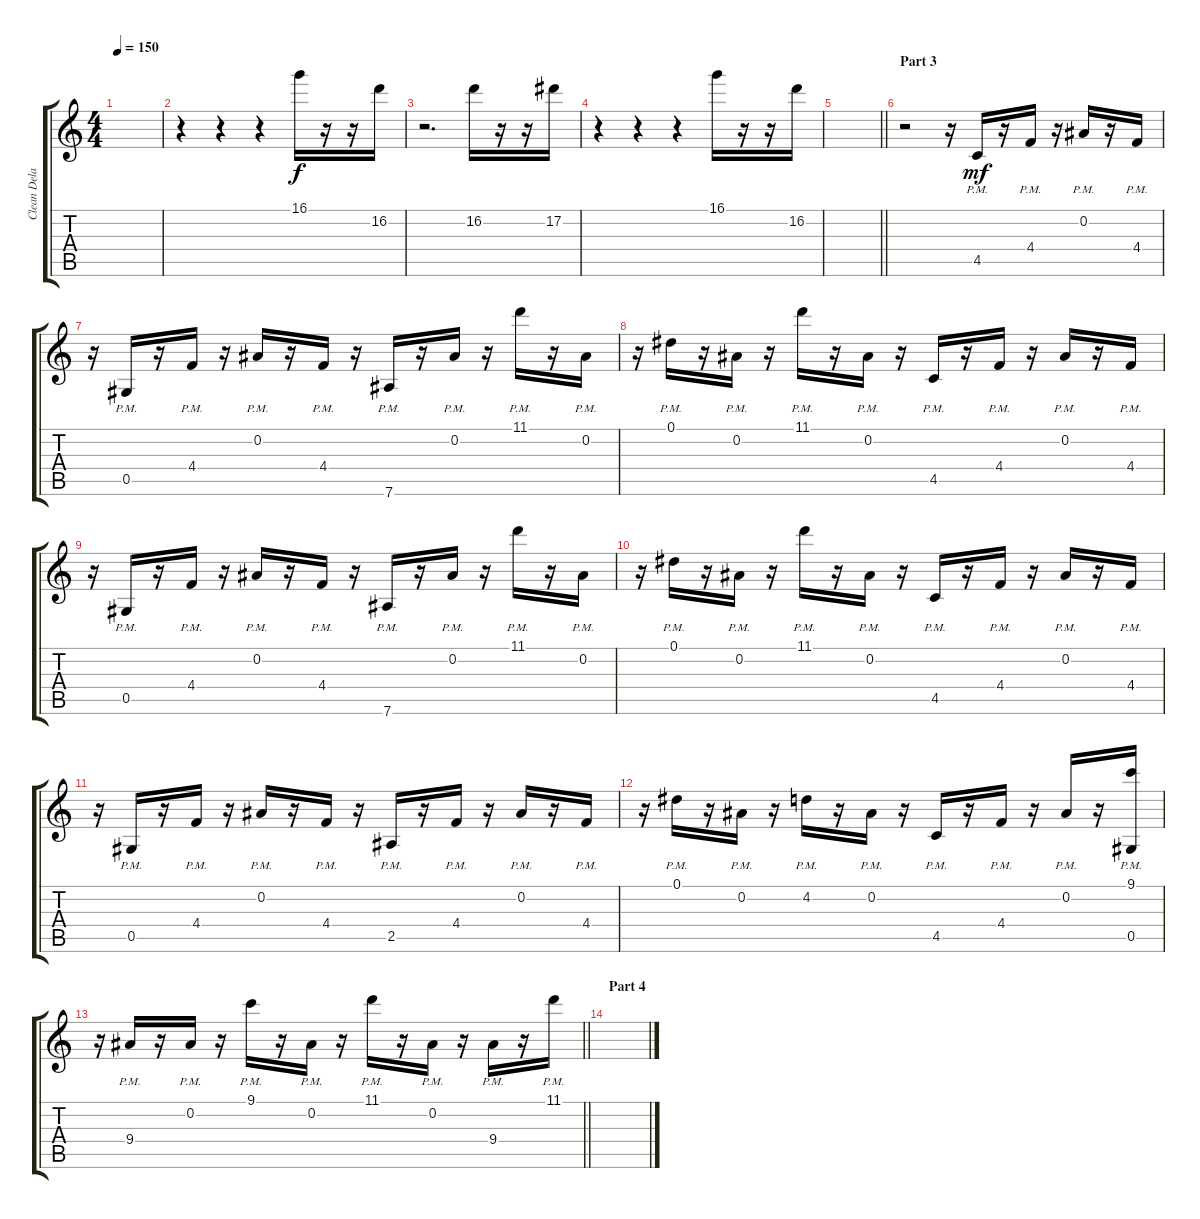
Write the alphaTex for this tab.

\track ("Clean Delay 3" "Clean Dela") {instrument electricguitarclean}
\staff {score tabs}
\tuning (Eb4 Bb3 F3 Db3 Ab2 Eb2) {hide}
\ts (4 4)
\tempo 150
\clef g2
\ks c
|
r.4 r.4 r.4 16.1.16 r.16 r.16 16.2.16 |
r.2{d} 16.2.16 r.16 r.16 17.2.16 |
r.4 r.4 r.4 16.1.16 r.16 r.16 16.2.16 |
\barLineRight lightlight
|
\section ("" "Part 3")
r.2 r.16 4.5{pm}.16{dy mf} r.16 4.4{pm}.16 r.16 0.2{pm}.16 r.16 4.4{pm}.16 |
r.16 0.5{pm}.16 r.16 4.4{pm}.16 r.16 0.2{pm}.16 r.16 4.4{pm}.16 r.16 7.6{pm}.16 r.16 0.2{pm}.16 r.16 11.1{pm}.16 r.16 0.2{pm}.16 |
r.16 0.1{pm}.16 r.16 0.2{pm}.16 r.16 11.1{pm}.16 r.16 0.2{pm}.16 r.16 4.5{pm}.16 r.16 4.4{pm}.16 r.16 0.2{pm}.16 r.16 4.4{pm}.16 |
r.16 0.5{pm}.16 r.16 4.4{pm}.16 r.16 0.2{pm}.16 r.16 4.4{pm}.16 r.16 7.6{pm}.16 r.16 0.2{pm}.16 r.16 11.1{pm}.16 r.16 0.2{pm}.16 |
r.16 0.1{pm}.16 r.16 0.2{pm}.16 r.16 11.1{pm}.16 r.16 0.2{pm}.16 r.16 4.5{pm}.16 r.16 4.4{pm}.16 r.16 0.2{pm}.16 r.16 4.4{pm}.16 |
r.16 0.5{pm}.16 r.16 4.4{pm}.16 r.16 0.2{pm}.16 r.16 4.4{pm}.16 r.16 2.5{pm}.16 r.16 4.4{pm}.16 r.16 0.2{pm}.16 r.16 4.4{pm}.16 |
r.16 0.1{pm}.16 r.16 0.2{pm}.16 r.16 4.2{pm}.16 r.16 0.2{pm}.16 r.16 4.5{pm}.16 r.16 4.4{pm}.16 r.16 0.2{pm}.16 r.16 (9.1{pm} 0.5{pm}).16 |
\barLineRight lightlight
r.16 9.4{pm}.16 r.16 0.2{pm}.16 r.16 9.1{pm}.16 r.16 0.2{pm}.16 r.16 11.1{pm}.16 r.16 0.2{pm}.16 r.16 9.4{pm}.16 r.16 11.1{pm}.16 |
\section ("" "Part 4")
